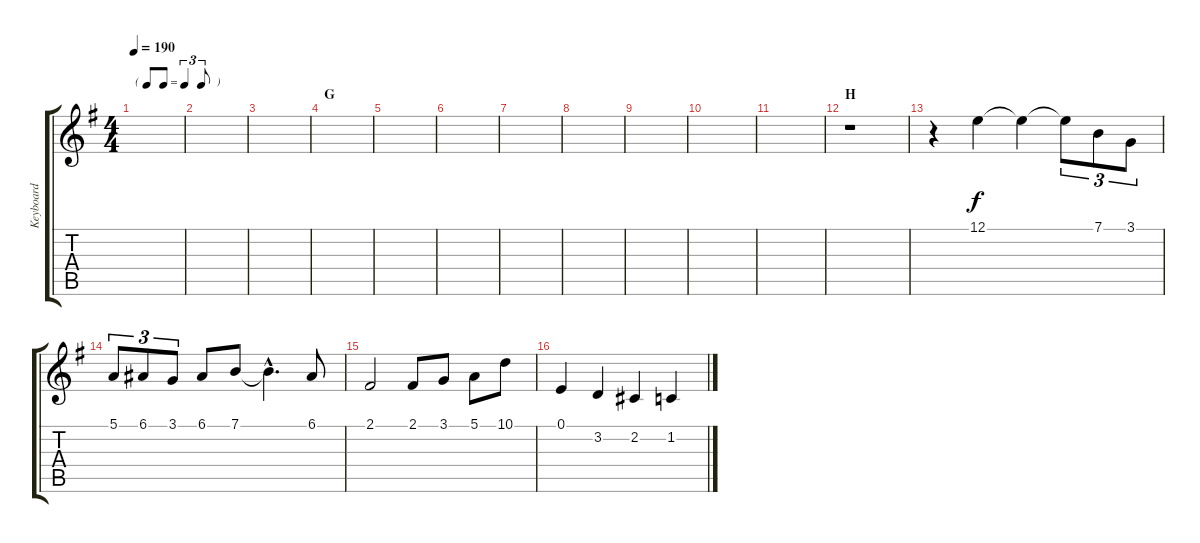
\track ("Keyboard" "Keyboard") {instrument rockorgan}
\staff {score tabs}
\tuning (E4 B3 G3 D3 A2 E2) {hide}
\ts (4 4)
\tf triplet8th
\tempo 190
\clef g2
\ks g
|
|
|
\section ("" "G")
|
|
|
|
|
|
|
|
\section ("" "H")
r.1 |
r.4 12.1.4{volume 10 instrument rockorgan} 12.1{t}.4 12.1{t}.8{tu (3 2)} 7.1.8{tu (3 2)} 3.1.8{tu (3 2)} |
5.1.8{tu (3 2)} 6.1.8{tu (3 2)} 3.1.8{tu (3 2)} 6.1.8 7.1.8 7.1{hac t}.4{d} 6.1.8 |
2.1.2 2.1.8 3.1.8 5.1.8 10.1.8 |
0.1.4 3.2.4 2.2.4 1.2.4
